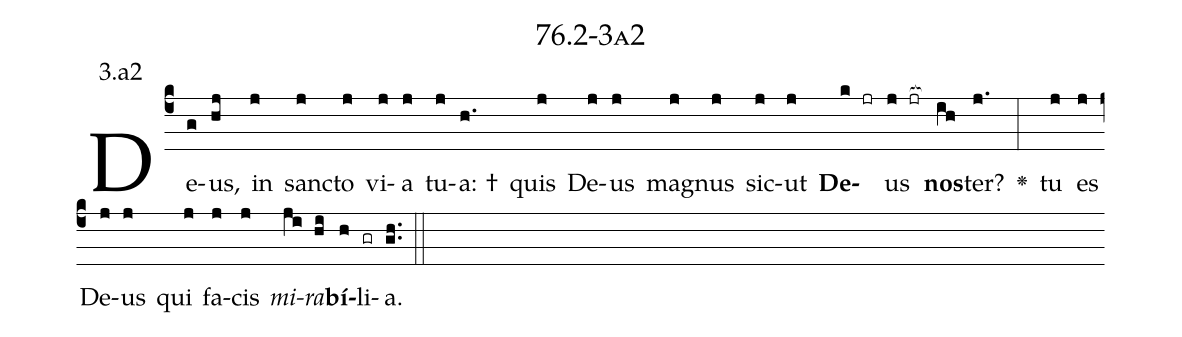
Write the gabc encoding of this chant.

name: 76.2-3a2;
annotation: 3.a2;
%%
(c4)De(g)us,(hj) in(j) sanc(j)to(j) vi(j)a(j) tu(j)a: †(h.) quis(j) De(j)us(j) ma(j)gnus(j) sic(j)ut(j) <b>De</b>(k jr)us(j jr[ocb:1{]) <b>nos</b>(ih[ocb:0}])ter?(j.) <v>\greheightstar</v>(:) tu(j) es(j) De(j)us(j) qui(j) fa(j)cis(j) <i>mi</i>(ji)<i>ra</i>(hi)<b>bí</b>(h)li(gr)a.(gh..) (::)


%E(j) u(j) o(ji) u(hi) a(h) e.(gh..) (::)
